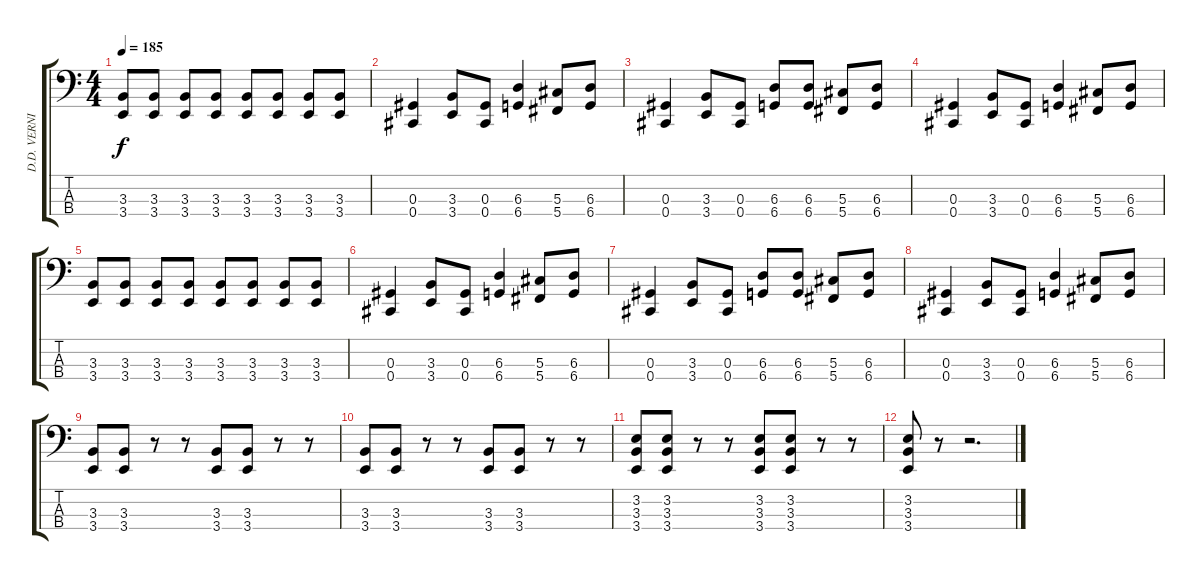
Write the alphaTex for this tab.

\track ("D.D. VERNI - bass" "D.D. VERNI") {instrument slapbass1}
\staff {score tabs}
\tuning (Gb2 Db2 Ab1 Db1) {hide}
\ts (4 4)
\tempo 185
\clef f4
\ks c
(3.3 3.4).8{dy f} (3.3 3.4).8 (3.3 3.4).8 (3.3 3.4).8 (3.3 3.4).8 (3.3 3.4).8 (3.3 3.4).8 (3.3 3.4).8 |
(0.3 0.4).4 (3.3 3.4).8 (0.3 0.4).8 (6.3 6.4).4 (5.3 5.4).8 (6.3 6.4).8 |
(0.3 0.4).4 (3.3 3.4).8 (0.3 0.4).8 (6.3 6.4).8 (6.3 6.4).8 (5.3 5.4).8 (6.3 6.4).8 |
(0.3 0.4).4 (3.3 3.4).8 (0.3 0.4).8 (6.3 6.4).4 (5.3 5.4).8 (6.3 6.4).8 |
(3.3 3.4).8 (3.3 3.4).8 (3.3 3.4).8 (3.3 3.4).8 (3.3 3.4).8 (3.3 3.4).8 (3.3 3.4).8 (3.3 3.4).8 |
(0.3 0.4).4 (3.3 3.4).8 (0.3 0.4).8 (6.3 6.4).4 (5.3 5.4).8 (6.3 6.4).8 |
(0.3 0.4).4 (3.3 3.4).8 (0.3 0.4).8 (6.3 6.4).8 (6.3 6.4).8 (5.3 5.4).8 (6.3 6.4).8 |
(0.3 0.4).4 (3.3 3.4).8 (0.3 0.4).8 (6.3 6.4).4 (5.3 5.4).8 (6.3 6.4).8 |
(3.3 3.4).8 (3.3 3.4).8 r.8 r.8 (3.3 3.4).8 (3.3 3.4).8 r.8 r.8 |
(3.3 3.4).8 (3.3 3.4).8 r.8 r.8 (3.3 3.4).8 (3.3 3.4).8 r.8 r.8 |
(3.2 3.3 3.4).8 (3.2 3.3 3.4).8 r.8 r.8 (3.2 3.3 3.4).8 (3.2 3.3 3.4).8 r.8 r.8 |
(3.2 3.3 3.4).8 r.8 r.2{d}
